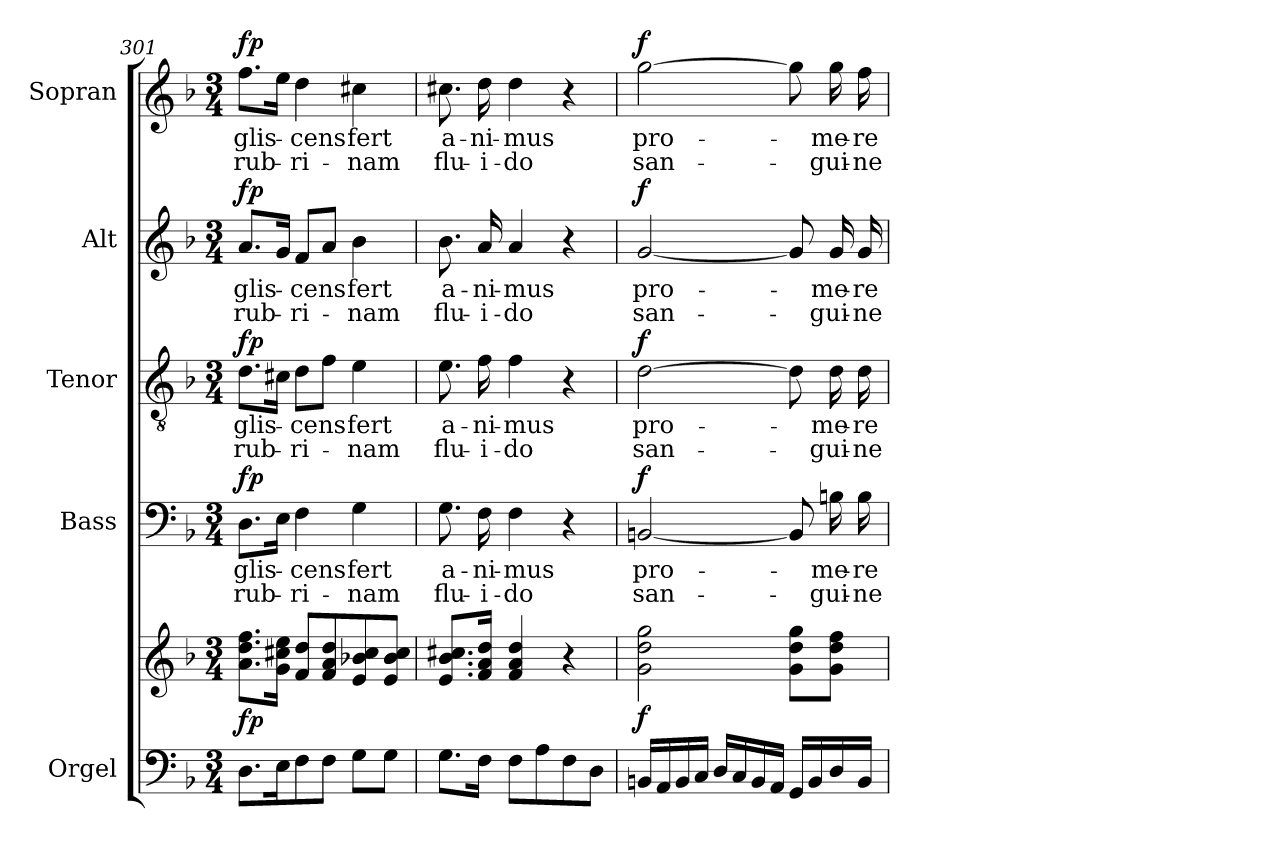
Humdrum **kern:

**kern	**kern	**dynam	**kern	**text	**text	**dynam	**kern	**text	**text	**dynam	**kern	**text	**text	**dynam	**kern	**text	**text	**dynam
*part5	*part5	*part5	*part4	*part4	*part4	*part4	*part3	*part3	*part3	*part3	*part2	*part2	*part2	*part2	*part1	*part1	*part1	*part1
*staff6	*staff5	*staff5/6	*staff4	*staff4	*staff4	*staff4	*staff3	*staff3	*staff3	*staff3	*staff2	*staff2	*staff2	*staff2	*staff1	*staff1	*staff1	*staff1
*I"Orgel	*	*	*I"Bass	*	*	*	*I"Tenor	*	*	*	*I"Alt	*	*	*	*I"Sopran	*	*	*
*I'Org.	*	*	*I'B.	*	*	*	*I'T.	*	*	*	*I'A.	*	*	*	*I'S.	*	*	*
*clefF4	*clefG2	*	*clefF4	*	*	*	*clefGv2	*	*	*	*clefG2	*	*	*	*clefG2	*	*	*
*k[b-]	*k[b-]	*	*k[b-]	*	*	*	*k[b-]	*	*	*	*k[b-]	*	*	*	*k[b-]	*	*	*
*F:	*F:	*	*F:	*	*	*	*F:	*	*	*	*F:	*	*	*	*F:	*	*	*
*M3/4	*M3/4	*	*M3/4	*	*	*	*M3/4	*	*	*	*M3/4	*	*	*	*M3/4	*	*	*
=301	=301	=301	=301	=301	=301	=301	=301	=301	=301	=301	=301	=301	=301	=301	=301	=301	=301	=301
!	!	!LO:DY:b	!	!LO:LY:b	!LO:LY:b	!LO:DY:a	!	!LO:LY:b	!LO:LY:b	!LO:DY:a	!	!LO:LY:b	!LO:LY:b	!LO:DY:a	!	!LO:LY:b	!LO:LY:b	!LO:DY:a
8.D\L	8.a\ 8.dd\ 8.ff\L	fp	8.D\L	glis-	rub-	fp	8.d\L	glis-	rub-	fp	8.a/L	glis-	rub-	fp	8.ff\L	glis-	rub-	fp
16E\k	16g\ 16cc#X\ 16ee\Jk	.	16E\Jk	.	.	.	16c#X\Jk	.	.	.	16g/Jk	.	.	.	16ee\Jk	.	.	.
!	!	!	!	!LO:LY:b	!LO:LY:b	!	!	!LO:LY:b	!LO:LY:b	!	!	!LO:LY:b	!LO:LY:b	!	!	!LO:LY:b	!LO:LY:b	!
8F\	8f/ 8dd/L	.	4F\	-cens	-ri-	.	8d\L	-cens	-ri-	.	8f/L	-cens	-ri-	.	4dd\	-cens	-ri-	.
8F\J	8f/ 8a/ 8dd/	.	.	.	.	.	8f\J	.	.	.	8a/J	.	.	.	.	.	.	.
!	!	!	!	!LO:LY:b	!LO:LY:b	!	!	!LO:LY:b	!LO:LY:b	!	!	!LO:LY:b	!LO:LY:b	!	!	!LO:LY:b	!LO:LY:b	!
8G\L	8e/ 8b-X/ 8cc#/	.	4G\	fert	-nam	.	4e\	fert	-nam	.	4b-\	fert	-nam	.	4cc#X\	fert	-nam	.
8G\J	8e/ 8b-/ 8cc#/J	.	.	.	.	.	.	.	.	.	.	.	.	.	.	.	.	.
=302	=302	=302	=302	=302	=302	=302	=302	=302	=302	=302	=302	=302	=302	=302	=302	=302	=302	=302
!	!	!	!	!LO:LY:b	!LO:LY:b	!	!	!LO:LY:b	!LO:LY:b	!	!	!LO:LY:b	!LO:LY:b	!	!	!LO:LY:b	!LO:LY:b	!
8.G\L	8.e/ 8.b-/ 8.cc#X/L	.	8.G\	a-	flu-	.	8.e\	a-	flu-	.	8.b-\	a-	flu-	.	8.cc#X\	a-	flu-	.
!	!	!	!	!LO:LY:b	!LO:LY:b	!	!	!LO:LY:b	!LO:LY:b	!	!	!LO:LY:b	!LO:LY:b	!	!	!LO:LY:b	!LO:LY:b	!
16F\Jk	16f/ 16a/ 16dd/Jk	.	16F\	-ni-	-i-	.	16f\	-ni-	-i-	.	16a/	-ni-	-i-	.	16dd\	-ni-	-i-	.
!	!	!	!	!LO:LY:b	!LO:LY:b	!	!	!LO:LY:b	!LO:LY:b	!	!	!LO:LY:b	!LO:LY:b	!	!	!LO:LY:b	!LO:LY:b	!
8F\L	4f/ 4a/ 4dd/	.	4F\	-mus	-do	.	4f\	-mus	-do	.	4a/	-mus	-do	.	4dd\	-mus	-do	.
8A\	.	.	.	.	.	.	.	.	.	.	.	.	.	.	.	.	.	.
8F\	4r	.	4r	.	.	.	4r	.	.	.	4r	.	.	.	4r	.	.	.
8D\J	.	.	.	.	.	.	.	.	.	.	.	.	.	.	.	.	.	.
=303	=303	=303	=303	=303	=303	=303	=303	=303	=303	=303	=303	=303	=303	=303	=303	=303	=303	=303
!	!	!LO:DY:b	!	!LO:LY:b	!LO:LY:b	!LO:DY:a	!	!LO:LY:b	!LO:LY:b	!LO:DY:a	!	!LO:LY:b	!LO:LY:b	!LO:DY:a	!	!LO:LY:b	!LO:LY:b	!LO:DY:a
16BBn/LL	2g\ 2dd\ 2gg\	f	[2BBn/	pro-	san-	f	[2d\	pro-	san-	f	[2g/	pro-	san-	f	[2gg\	pro-	san-	f
16AA/	.	.	.	.	.	.	.	.	.	.	.	.	.	.	.	.	.	.
16BB/	.	.	.	.	.	.	.	.	.	.	.	.	.	.	.	.	.	.
16C/JJ	.	.	.	.	.	.	.	.	.	.	.	.	.	.	.	.	.	.
16D/LL	.	.	.	.	.	.	.	.	.	.	.	.	.	.	.	.	.	.
16C/	.	.	.	.	.	.	.	.	.	.	.	.	.	.	.	.	.	.
16BB/	.	.	.	.	.	.	.	.	.	.	.	.	.	.	.	.	.	.
16AA/JJ	.	.	.	.	.	.	.	.	.	.	.	.	.	.	.	.	.	.
16GG/LL	8g\ 8dd\ 8gg\L	.	8BB/]	.	.	.	8d\]	.	.	.	8g/]	.	.	.	8gg\]	.	.	.
16BB/	.	.	.	.	.	.	.	.	.	.	.	.	.	.	.	.	.	.
!	!	!	!	!LO:LY:b	!LO:LY:b	!	!	!LO:LY:b	!LO:LY:b	!	!	!LO:LY:b	!LO:LY:b	!	!	!LO:LY:b	!LO:LY:b	!
16D/	8g\ 8dd\ 8ff\J	.	16Bn\	-me-	-gui-	.	16d\	-me-	-gui-	.	16g/	-me-	-gui-	.	16gg\	-me-	-gui-	.
!	!	!	!	!LO:LY:b	!LO:LY:b	!	!	!LO:LY:b	!LO:LY:b	!	!	!LO:LY:b	!LO:LY:b	!	!	!LO:LY:b	!LO:LY:b	!
16BB/JJ	.	.	16B\	-re	-ne	.	16d\	-re	-ne	.	16g/	-re	-ne	.	16ff\	-re	-ne	.
=	=	=	=	=	=	=	=	=	=	=	=	=	=	=	=	=	=	=
*-	*-	*-	*-	*-	*-	*-	*-	*-	*-	*-	*-	*-	*-	*-	*-	*-	*-	*-
